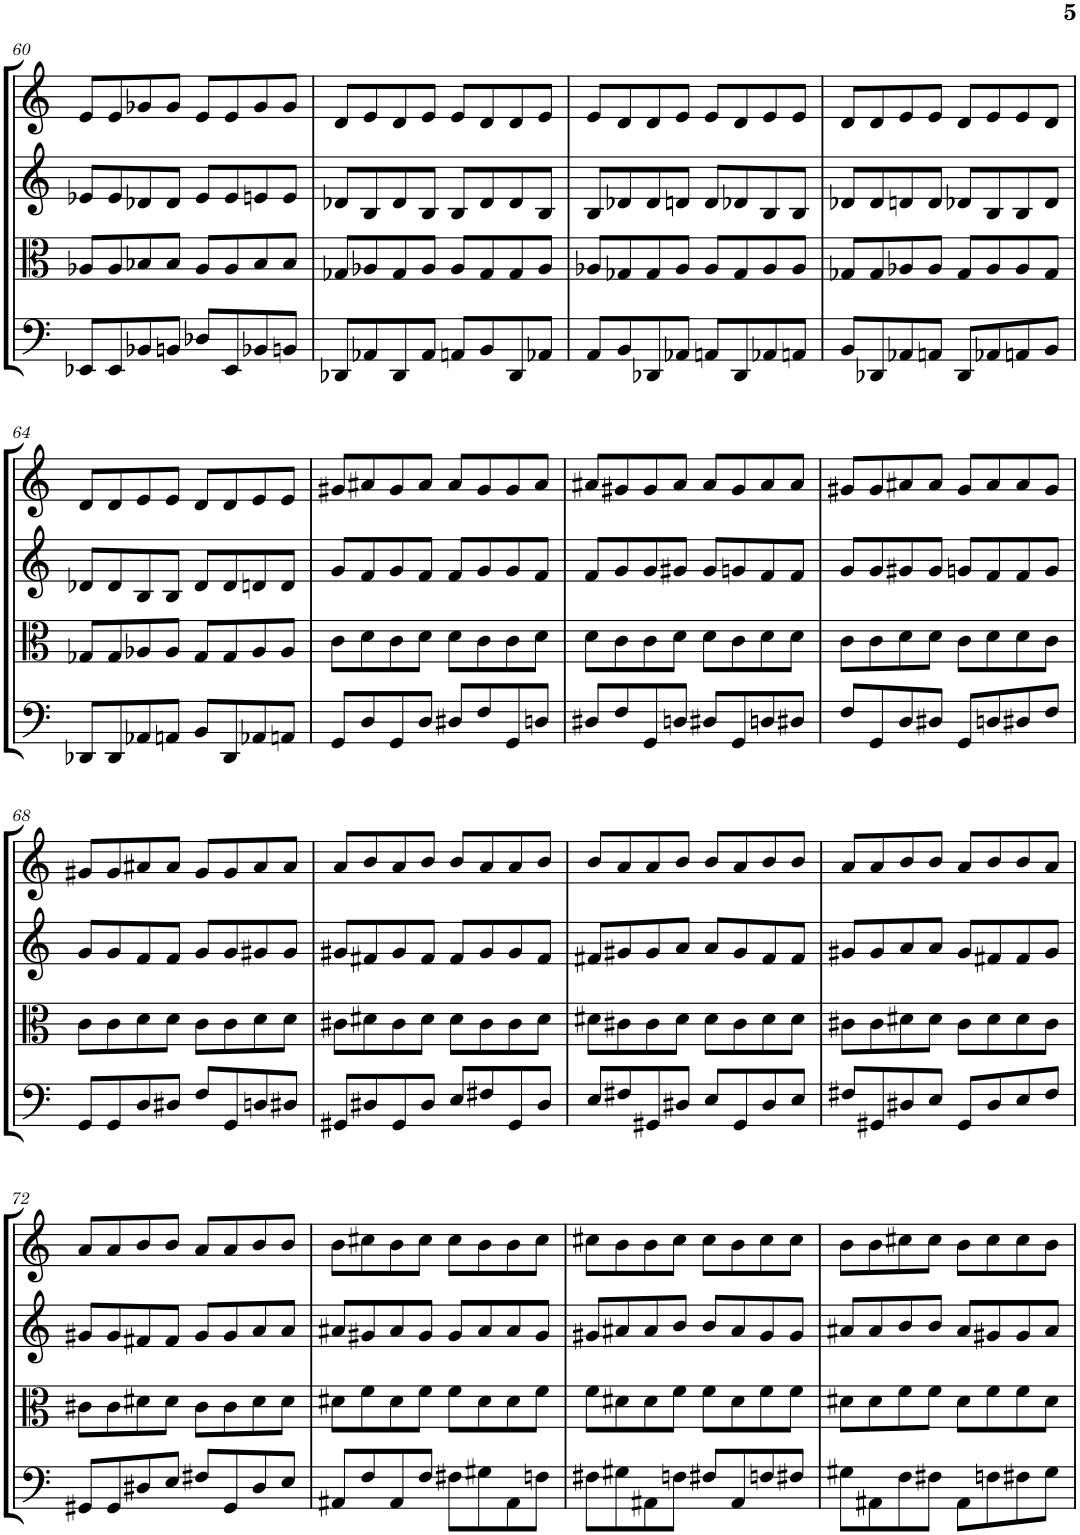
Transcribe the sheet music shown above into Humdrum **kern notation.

**kern	**kern	**kern	**kern
*part4	*part3	*part2	*part1
*staff4	*staff3	*staff2	*staff1
*I"Violoncello	*I"Viola	*I"Violin II	*I"Violin I
*I'Vc	*I'Vla	*I'Vln	*I'Vln
!!LO:PB:g=z
*clefF4	*clefC3	*clefG2	*clefG2
*k[]	*k[]	*k[]	*k[]
*M4/4	*M4/4	*M4/4	*M4/4
=60	=60	=60	=60
8EE-X/L	8A-X/L	8e-X/L	8e/L
8EE-/	8A-/	8e-/	8e/
8BB-X/	8B-X/	8d-X/	8g-X/
8BBn/J	8B-/J	8d-/J	8g-/J
8D-X/L	8A-/L	8e-/L	8e/L
8EE-/	8A-/	8e-/	8e/
8BB-X/	8B-/	8en/	8g-/
8BBn/J	8B-/J	8e/J	8g-/J
=61	=61	=61	=61
8DD-X/L	8G-X/L	8d-X/L	8d/L
8AA-X/	8A-X/	8B/	8e/
8DD-/	8G-/	8d-/	8d/
8AA-/J	8A-/J	8B/J	8e/J
8AAn/L	8A-/L	8B/L	8e/L
8BB/	8G-/	8d-/	8d/
8DD-/	8G-/	8d-/	8d/
8AA-X/J	8A-/J	8B/J	8e/J
=62	=62	=62	=62
8AA/L	8A-X/L	8B/L	8e/L
8BB/	8G-X/	8d-X/	8d/
8DD-X/	8G-/	8d-/	8d/
8AA-X/J	8A-/J	8dn/J	8e/J
8AAn/L	8A-/L	8d/L	8e/L
8DD-/	8G-/	8d-X/	8d/
8AA-X/	8A-/	8B/	8e/
8AAn/J	8A-/J	8B/J	8e/J
=63	=63	=63	=63
8BB/L	8G-X/L	8d-X/L	8d/L
8DD-X/	8G-/	8d-/	8d/
8AA-X/	8A-X/	8dn/	8e/
8AAn/J	8A-/J	8d/J	8e/J
8DD-/L	8G-/L	8d-X/L	8d/L
8AA-X/	8A-/	8B/	8e/
8AAn/	8A-/	8B/	8e/
8BB/J	8G-/J	8d-/J	8d/J
!!LO:LB:g=z
=64	=64	=64	=64
8DD-X/L	8G-X/L	8d-X/L	8d/L
8DD-/	8G-/	8d-/	8d/
8AA-X/	8A-X/	8B/	8e/
8AAn/J	8A-/J	8B/J	8e/J
8BB/L	8G-/L	8d-/L	8d/L
8DD-/	8G-/	8d-/	8d/
8AA-X/	8A-/	8dn/	8e/
8AAn/J	8A-/J	8d/J	8e/J
=65	=65	=65	=65
8GG/L	8c\L	8g/L	8g#X/L
8D/	8d\	8f/	8a#X/
8GG/	8c\	8g/	8g#/
8D/J	8d\J	8f/J	8a#/J
8D#X/L	8d\L	8f/L	8a#/L
8F/	8c\	8g/	8g#/
8GG/	8c\	8g/	8g#/
8Dn/J	8d\J	8f/J	8a#/J
=66	=66	=66	=66
8D#X/L	8d\L	8f/L	8a#X/L
8F/	8c\	8g/	8g#X/
8GG/	8c\	8g/	8g#/
8Dn/J	8d\J	8g#X/J	8a#/J
8D#X/L	8d\L	8g#/L	8a#/L
8GG/	8c\	8gn/	8g#/
8Dn/	8d\	8f/	8a#/
8D#X/J	8d\J	8f/J	8a#/J
=67	=67	=67	=67
8F/L	8c\L	8g/L	8g#X/L
8GG/	8c\	8g/	8g#/
8D/	8d\	8g#X/	8a#X/
8D#X/J	8d\J	8g#/J	8a#/J
8GG/L	8c\L	8gn/L	8g#/L
8Dn/	8d\	8f/	8a#/
8D#X/	8d\	8f/	8a#/
8F/J	8c\J	8g/J	8g#/J
!!LO:LB:g=z
=68	=68	=68	=68
8GG/L	8c\L	8g/L	8g#X/L
8GG/	8c\	8g/	8g#/
8D/	8d\	8f/	8a#X/
8D#X/J	8d\J	8f/J	8a#/J
8F/L	8c\L	8g/L	8g#/L
8GG/	8c\	8g/	8g#/
8Dn/	8d\	8g#X/	8a#/
8D#X/J	8d\J	8g#/J	8a#/J
=69	=69	=69	=69
8GG#X/L	8c#X\L	8g#X/L	8a/L
8D#X/	8d#X\	8f#X/	8b/
8GG#/	8c#\	8g#/	8a/
8D#/J	8d#\J	8f#/J	8b/J
8E/L	8d#\L	8f#/L	8b/L
8F#X/	8c#\	8g#/	8a/
8GG#/	8c#\	8g#/	8a/
8D#/J	8d#\J	8f#/J	8b/J
=70	=70	=70	=70
8E/L	8d#X\L	8f#X/L	8b/L
8F#X/	8c#X\	8g#X/	8a/
8GG#X/	8c#\	8g#/	8a/
8D#X/J	8d#\J	8a/J	8b/J
8E/L	8d#\L	8a/L	8b/L
8GG#/	8c#\	8g#/	8a/
8D#/	8d#\	8f#/	8b/
8E/J	8d#\J	8f#/J	8b/J
=71	=71	=71	=71
8F#X/L	8c#X\L	8g#X/L	8a/L
8GG#X/	8c#\	8g#/	8a/
8D#X/	8d#X\	8a/	8b/
8E/J	8d#\J	8a/J	8b/J
8GG#/L	8c#\L	8g#/L	8a/L
8D#/	8d#\	8f#X/	8b/
8E/	8d#\	8f#/	8b/
8F#/J	8c#\J	8g#/J	8a/J
!!LO:LB:g=z
=72	=72	=72	=72
8GG#X/L	8c#X\L	8g#X/L	8a/L
8GG#/	8c#\	8g#/	8a/
8D#X/	8d#X\	8f#X/	8b/
8E/J	8d#\J	8f#/J	8b/J
8F#X/L	8c#\L	8g#/L	8a/L
8GG#/	8c#\	8g#/	8a/
8D#/	8d#\	8a/	8b/
8E/J	8d#\J	8a/J	8b/J
=73	=73	=73	=73
8AA#X/L	8d#X\L	8a#X/L	8b\L
8F/	8f\	8g#X/	8cc#X\
8AA#/	8d#\	8a#/	8b\
8F/J	8f\J	8g#/J	8cc#\J
8F#X\L	8f\L	8g#/L	8cc#\L
8G#X\	8d#\	8a#/	8b\
8AA#\	8d#\	8a#/	8b\
8Fn\J	8f\J	8g#/J	8cc#\J
=74	=74	=74	=74
8F#X\L	8f\L	8g#X/L	8cc#X\L
8G#X\	8d#X\	8a#X/	8b\
8AA#X\	8d#\	8a#/	8b\
8Fn\J	8f\J	8b/J	8cc#\J
8F#X/L	8f\L	8b/L	8cc#\L
8AA#/	8d#\	8a#/	8b\
8Fn/	8f\	8g#/	8cc#\
8F#X/J	8f\J	8g#/J	8cc#\J
=75	=75	=75	=75
8G#X\L	8d#X\L	8a#X/L	8b\L
8AA#X\	8d#\	8a#/	8b\
8F\	8f\	8b/	8cc#X\
8F#X\J	8f\J	8b/J	8cc#\J
8AA#\L	8d#\L	8a#/L	8b\L
8Fn\	8f\	8g#X/	8cc#\
8F#X\	8f\	8g#/	8cc#\
8G#\J	8d#\J	8a#/J	8b\J
=	=	=	=
*-	*-	*-	*-
